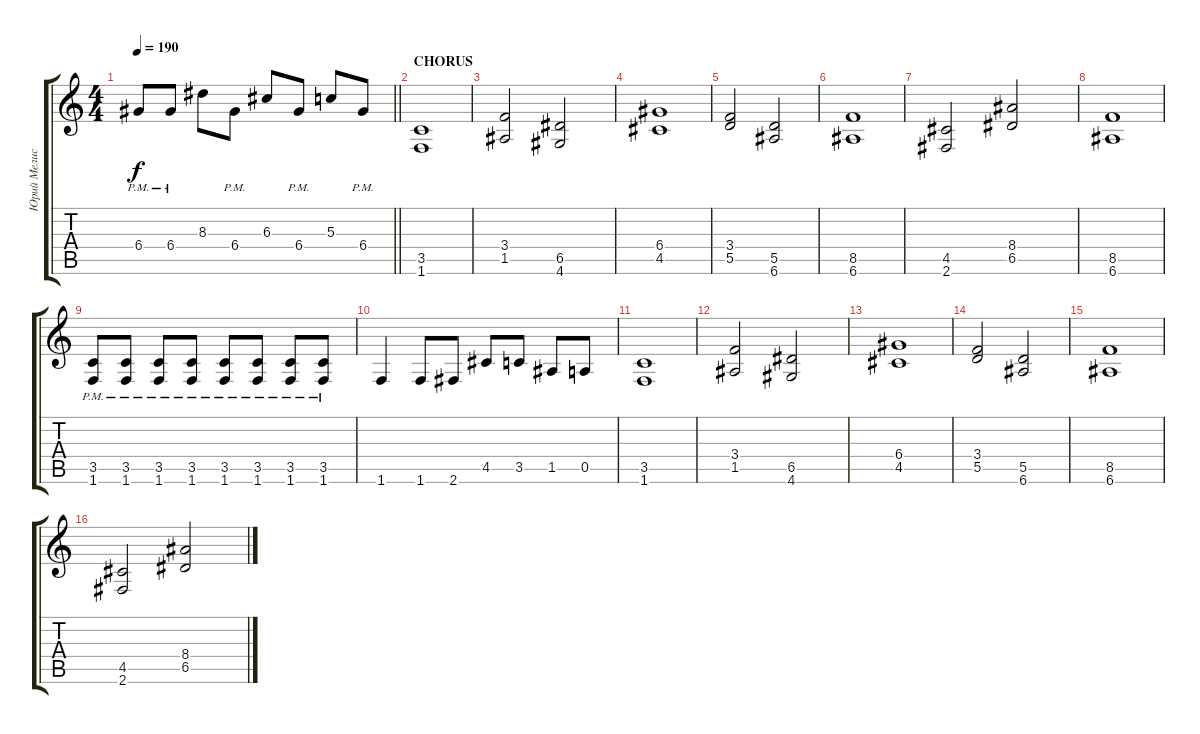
\track ("Юрий Мелисов" "Юрий Мелис") {instrument distortionguitar}
\staff {score tabs}
\tuning (E4 B3 G3 D3 A2 E2) {hide}
\ts (4 4)
\tempo 190
\clef g2
\barLineRight lightlight
\ks c
6.4{pm}.8{dy f} 6.4{pm}.8 8.3.8 6.4{pm}.8 6.3.8 6.4{pm}.8 5.3.8 6.4{pm}.8 |
\section ("" "CHORUS")
(3.5 1.6).1 |
(3.4 1.5).2 (6.5 4.6).2 |
(6.4 4.5).1 |
(3.4 5.5).2 (5.5 6.6).2 |
(8.5 6.6).1 |
(4.5 2.6).2 (8.4 6.5).2 |
(8.5 6.6).1 |
(3.5{pm} 1.6{pm}).8 (3.5{pm} 1.6{pm}).8 (3.5{pm} 1.6{pm}).8 (3.5{pm} 1.6{pm}).8 (3.5{pm} 1.6{pm}).8 (3.5{pm} 1.6{pm}).8 (3.5{pm} 1.6{pm}).8 (3.5{pm} 1.6{pm}).8 |
1.6.4 1.6.8 2.6.8 4.5.8 3.5.8 1.5.8 0.5.8 |
(3.5 1.6).1 |
(3.4 1.5).2 (6.5 4.6).2 |
(6.4 4.5).1 |
(3.4 5.5).2 (5.5 6.6).2 |
(8.5 6.6).1 |
(4.5 2.6).2 (8.4 6.5).2
